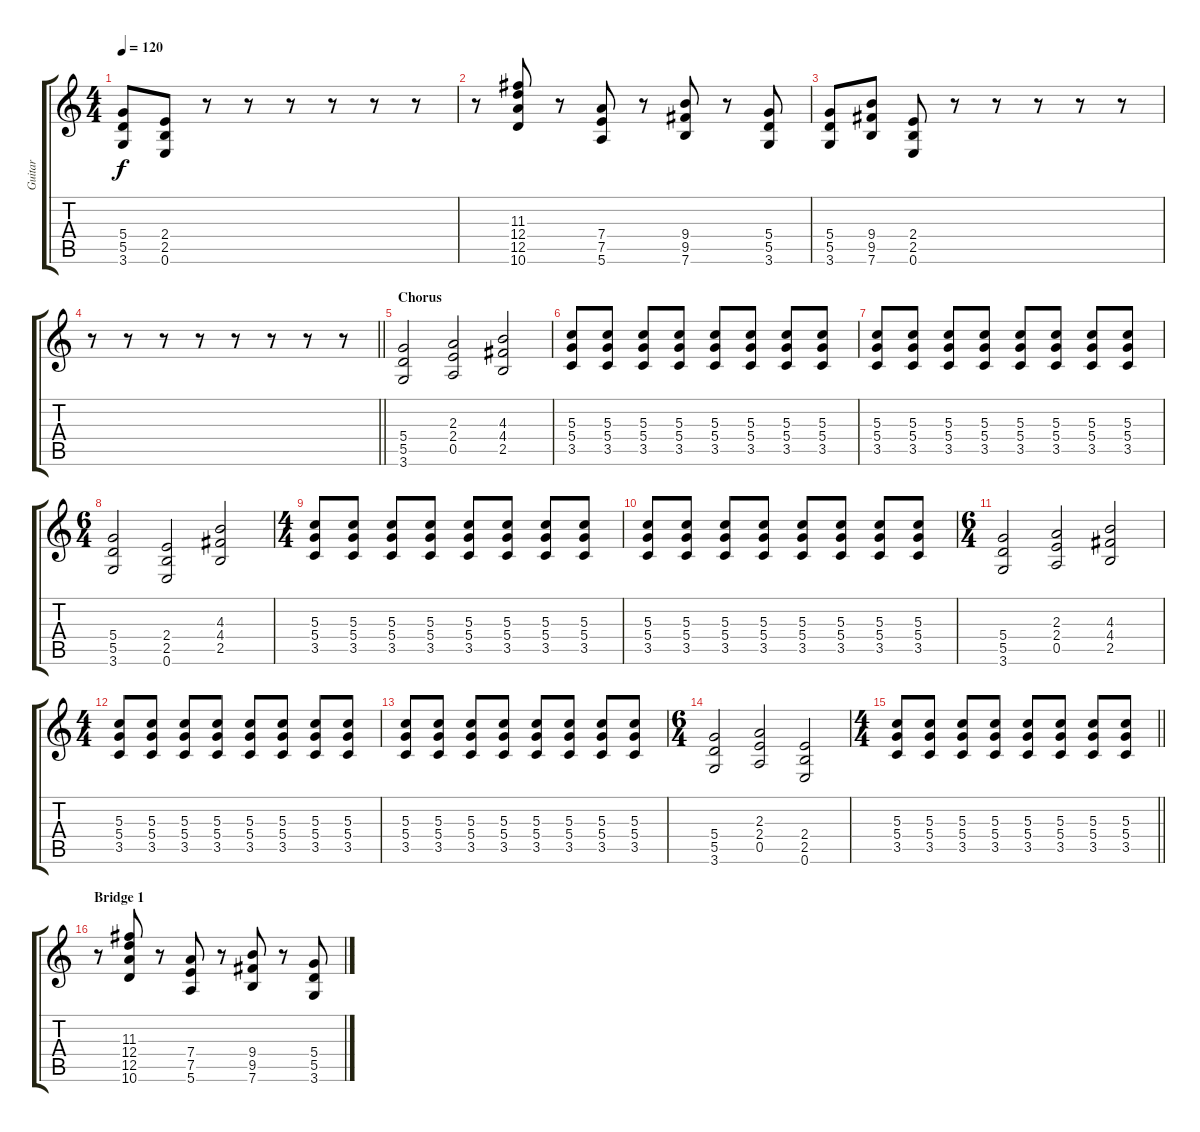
\track ("Guitar" "Guitar") {instrument electricguitarjazz}
\staff {score tabs}
\tuning (E4 B3 G3 D3 A2 E2) {hide}
\ts (4 4)
\tempo 120
\clef g2
\ks c
(5.4 5.5 3.6).8{dy f} (2.4 2.5 0.6).8 r.8 r.8 r.8 r.8 r.8 r.8 |
r.8 (11.3 12.4 12.5 10.6).8 r.8 (7.4 7.5 5.6).8 r.8 (9.4 9.5 7.6).8 r.8 (5.4 5.5 3.6).8 |
(5.4 5.5 3.6).8 (9.4 9.5 7.6).8 (2.4 2.5 0.6).8 r.8 r.8 r.8 r.8 r.8 |
\barLineRight lightlight
r.8 r.8 r.8 r.8 r.8 r.8 r.8 r.8 |
\section ("" "Chorus")
(5.4 5.5 3.6).2{instrument distortionguitar} (2.3 2.4 0.5).2 (4.3 4.4 2.5).2 |
(5.3 5.4 3.5).8 (5.3 5.4 3.5).8 (5.3 5.4 3.5).8 (5.3 5.4 3.5).8 (5.3 5.4 3.5).8 (5.3 5.4 3.5).8 (5.3 5.4 3.5).8 (5.3 5.4 3.5).8 |
(5.3 5.4 3.5).8 (5.3 5.4 3.5).8 (5.3 5.4 3.5).8 (5.3 5.4 3.5).8 (5.3 5.4 3.5).8 (5.3 5.4 3.5).8 (5.3 5.4 3.5).8 (5.3 5.4 3.5).8 |
\ts (6 4)
(5.4 5.5 3.6).2 (2.4 2.5 0.6).2 (4.3 4.4 2.5).2 |
\ts (4 4)
(5.3 5.4 3.5).8 (5.3 5.4 3.5).8 (5.3 5.4 3.5).8 (5.3 5.4 3.5).8 (5.3 5.4 3.5).8 (5.3 5.4 3.5).8 (5.3 5.4 3.5).8 (5.3 5.4 3.5).8 |
(5.3 5.4 3.5).8 (5.3 5.4 3.5).8 (5.3 5.4 3.5).8 (5.3 5.4 3.5).8 (5.3 5.4 3.5).8 (5.3 5.4 3.5).8 (5.3 5.4 3.5).8 (5.3 5.4 3.5).8 |
\ts (6 4)
(5.4 5.5 3.6).2 (2.3 2.4 0.5).2 (4.3 4.4 2.5).2 |
\ts (4 4)
(5.3 5.4 3.5).8 (5.3 5.4 3.5).8 (5.3 5.4 3.5).8 (5.3 5.4 3.5).8 (5.3 5.4 3.5).8 (5.3 5.4 3.5).8 (5.3 5.4 3.5).8 (5.3 5.4 3.5).8 |
(5.3 5.4 3.5).8 (5.3 5.4 3.5).8 (5.3 5.4 3.5).8 (5.3 5.4 3.5).8 (5.3 5.4 3.5).8 (5.3 5.4 3.5).8 (5.3 5.4 3.5).8 (5.3 5.4 3.5).8 |
\ts (6 4)
(5.4 5.5 3.6).2 (2.3 2.4 0.5).2 (2.4 2.5 0.6).2 |
\ts (4 4)
\barLineRight lightlight
(5.3 5.4 3.5).8 (5.3 5.4 3.5).8 (5.3 5.4 3.5).8 (5.3 5.4 3.5).8 (5.3 5.4 3.5).8 (5.3 5.4 3.5).8 (5.3 5.4 3.5).8 (5.3 5.4 3.5).8 |
\section ("" "Bridge 1")
r.8 (11.3 12.4 12.5 10.6).8 r.8 (7.4 7.5 5.6).8 r.8 (9.4 9.5 7.6).8 r.8 (5.4 5.5 3.6).8
